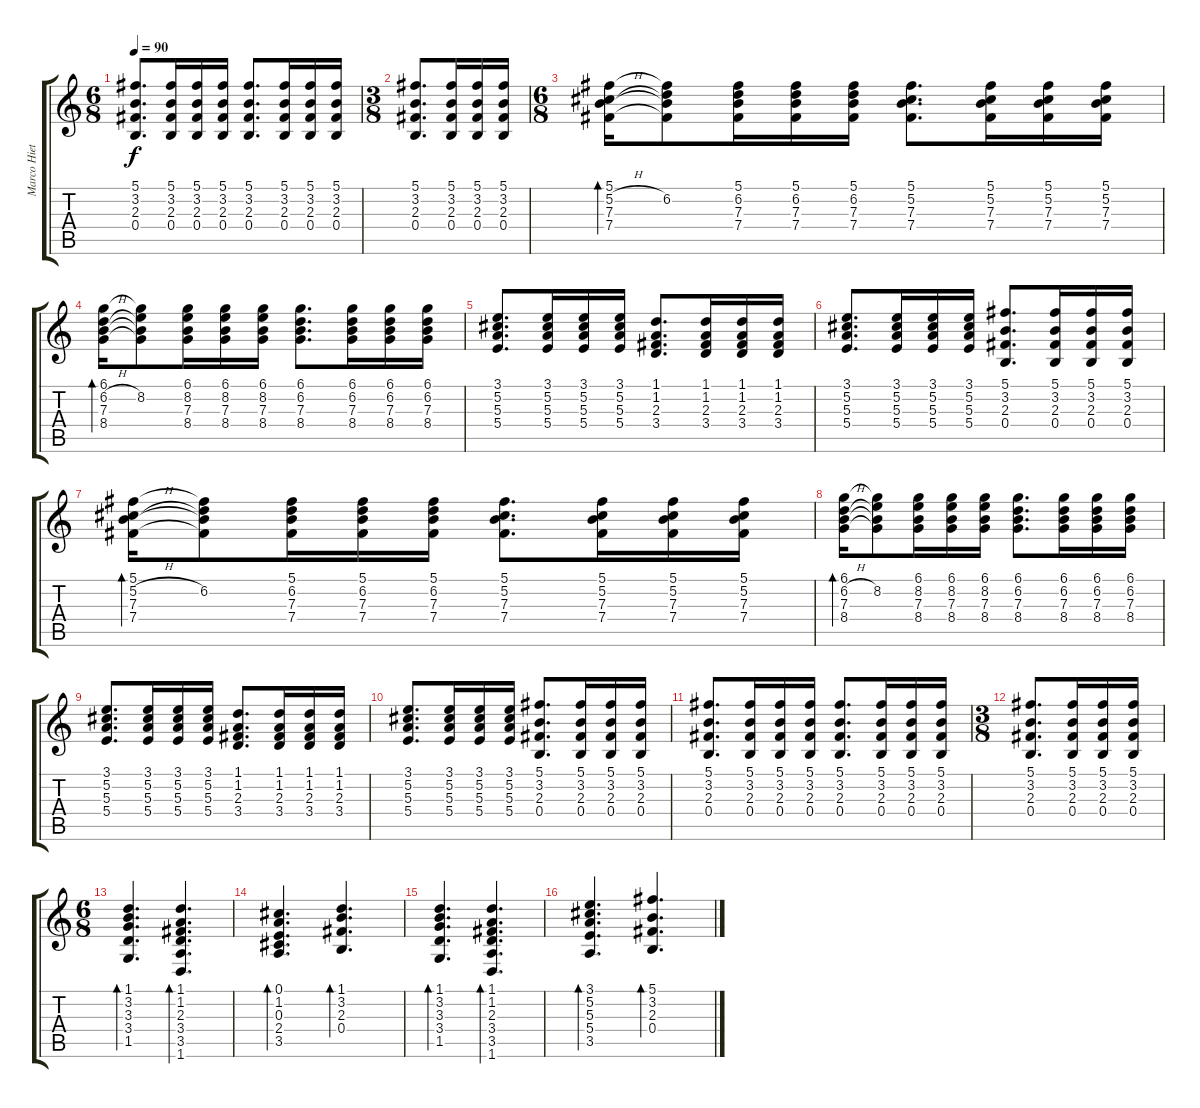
\track ("Marco Hietala" "Marco Hiet") {instrument acousticguitarsteel}
\staff {score tabs}
\tuning (Db4 Ab3 E3 B2 Gb2 Db2) {hide}
\ts (6 8)
\tempo 90
\clef g2
\ks c
(5.1 3.2 2.3 0.4).8{d dy f} (5.1 3.2 2.3 0.4).16 (5.1 3.2 2.3 0.4).16 (5.1 3.2 2.3 0.4).16 (5.1 3.2 2.3 0.4).8{d} (5.1 3.2 2.3 0.4).16 (5.1 3.2 2.3 0.4).16 (5.1 3.2 2.3 0.4).16 |
\ts (3 8)
(5.1 3.2 2.3 0.4).8{d} (5.1 3.2 2.3 0.4).16 (5.1 3.2 2.3 0.4).16 (5.1 3.2 2.3 0.4).16 |
\ts (6 8)
(5.1 5.2{h} 7.3 7.4).16{bd 60} (5.1{t} 6.2 7.3{t} 7.4{t}).8 (5.1 6.2 7.3 7.4).16 (5.1 6.2 7.3 7.4).16 (5.1 6.2 7.3 7.4).16 (5.1 5.2 7.3 7.4).8{d} (5.1 5.2 7.3 7.4).16 (5.1 5.2 7.3 7.4).16 (5.1 5.2 7.3 7.4).16 |
(6.1 6.2{h} 7.3 8.4).16{bd 60} (6.1{t} 8.2 7.3{t} 8.4{t}).8 (6.1 8.2 7.3 8.4).16 (6.1 8.2 7.3 8.4).16 (6.1 8.2 7.3 8.4).16 (6.1 6.2 7.3 8.4).8{d} (6.1 6.2 7.3 8.4).16 (6.1 6.2 7.3 8.4).16 (6.1 6.2 7.3 8.4).16 |
(3.1 5.2 5.3 5.4).8{d} (3.1 5.2 5.3 5.4).16 (3.1 5.2 5.3 5.4).16 (3.1 5.2 5.3 5.4).16 (1.1 1.2 2.3 3.4).8{d} (1.1 1.2 2.3 3.4).16 (1.1 1.2 2.3 3.4).16 (1.1 1.2 2.3 3.4).16 |
(3.1 5.2 5.3 5.4).8{d} (3.1 5.2 5.3 5.4).16 (3.1 5.2 5.3 5.4).16 (3.1 5.2 5.3 5.4).16 (5.1 3.2 2.3 0.4).8{d} (5.1 3.2 2.3 0.4).16 (5.1 3.2 2.3 0.4).16 (5.1 3.2 2.3 0.4).16 |
(5.1 5.2{h} 7.3 7.4).16{bd 60} (5.1{t} 6.2 7.3{t} 7.4{t}).8 (5.1 6.2 7.3 7.4).16 (5.1 6.2 7.3 7.4).16 (5.1 6.2 7.3 7.4).16 (5.1 5.2 7.3 7.4).8{d} (5.1 5.2 7.3 7.4).16 (5.1 5.2 7.3 7.4).16 (5.1 5.2 7.3 7.4).16 |
(6.1 6.2{h} 7.3 8.4).16{bd 60} (6.1{t} 8.2 7.3{t} 8.4{t}).8 (6.1 8.2 7.3 8.4).16 (6.1 8.2 7.3 8.4).16 (6.1 8.2 7.3 8.4).16 (6.1 6.2 7.3 8.4).8{d} (6.1 6.2 7.3 8.4).16 (6.1 6.2 7.3 8.4).16 (6.1 6.2 7.3 8.4).16 |
(3.1 5.2 5.3 5.4).8{d} (3.1 5.2 5.3 5.4).16 (3.1 5.2 5.3 5.4).16 (3.1 5.2 5.3 5.4).16 (1.1 1.2 2.3 3.4).8{d} (1.1 1.2 2.3 3.4).16 (1.1 1.2 2.3 3.4).16 (1.1 1.2 2.3 3.4).16 |
(3.1 5.2 5.3 5.4).8{d} (3.1 5.2 5.3 5.4).16 (3.1 5.2 5.3 5.4).16 (3.1 5.2 5.3 5.4).16 (5.1 3.2 2.3 0.4).8{d} (5.1 3.2 2.3 0.4).16 (5.1 3.2 2.3 0.4).16 (5.1 3.2 2.3 0.4).16 |
(5.1 3.2 2.3 0.4).8{d} (5.1 3.2 2.3 0.4).16 (5.1 3.2 2.3 0.4).16 (5.1 3.2 2.3 0.4).16 (5.1 3.2 2.3 0.4).8{d} (5.1 3.2 2.3 0.4).16 (5.1 3.2 2.3 0.4).16 (5.1 3.2 2.3 0.4).16 |
\ts (3 8)
(5.1 3.2 2.3 0.4).8{d} (5.1 3.2 2.3 0.4).16 (5.1 3.2 2.3 0.4).16 (5.1 3.2 2.3 0.4).16 |
\ts (6 8)
(1.1 3.2 3.3 3.4 1.5).4{d bd 120} (1.1 1.2 2.3 3.4 3.5 1.6).4{d bd 120} |
(0.1 1.2 0.3 2.4 3.5).4{d bd 120} (1.1 3.2 2.3 0.4).4{d bd 120} |
(1.1 3.2 3.3 3.4 1.5).4{d bd 120} (1.1 1.2 2.3 3.4 3.5 1.6).4{d bd 120} |
(3.1 5.2 5.3 5.4 3.5).4{d bd 120} (5.1 3.2 2.3 0.4).4{d bd 120}
